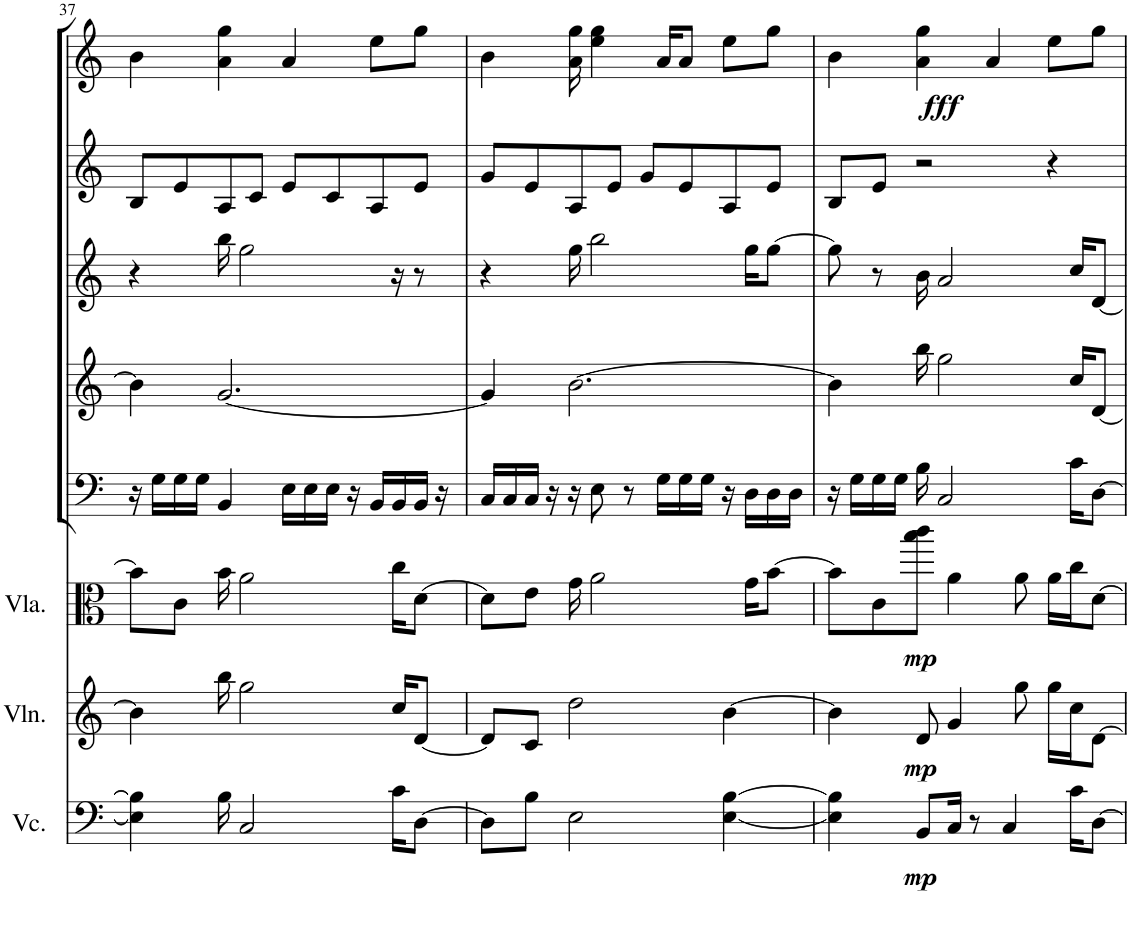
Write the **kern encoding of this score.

**kern	**dynam	**kern	**dynam	**kern	**dynam	**kern	**kern	**kern	**kern	**kern	**dynam
*part8	*part8	*part7	*part7	*part6	*part6	*part5	*part4	*part3	*part2	*part1	*part1
*staff8	*staff8	*staff7	*staff7	*staff6	*staff6	*staff5	*staff4	*staff3	*staff2	*staff1	*staff1
*I"Violoncello	*	*I"Violin	*	*I"Viola	*	*I"Bassoon	*I"Horn in F	*I"Bb Clarinet	*I"Oboe	*I"Flute	*
*I'Vc.	*	*I'Vln.	*	*I'Vla.	*	*I'Bsn	*I'Hn	*I'Cl	*I'Ob	*I'Fl	*
!!LO:PB:g=z
*clefF4	*	*clefG2	*	*clefC3	*	*clefF4	*clefG2	*clefG2	*clefG2	*clefG2	*
*	*	*	*	*	*	*	*ITrd4c7	*ITrd1c2	*	*	*
*k[]	*	*k[]	*	*k[]	*	*k[]	*k[]	*k[]	*k[]	*k[]	*
*M4/4	*	*M4/4	*	*M4/4	*	*M4/4	*M4/4	*M4/4	*M4/4	*M4/4	*
=37	=37	=37	=37	=37	=37	=37	=37	=37	=37	=37	=37
4E\] 4B\]	.	4b\]	.	8b\L]	.	16r	4b\]	4r	8B/L	4b\	.
.	.	.	.	.	.	16G\LL	.	.	.	.	.
.	.	.	.	8c\J	.	16G\	.	.	8e/	.	.
.	.	.	.	.	.	16G\JJ	.	.	.	.	.
16B\	.	16bb\	.	16b\	.	4BB/	[2.g/	16bb\	8A/	4a\ 4gg\	.
2C/	.	2gg\	.	2a\	.	.	.	2gg\	.	.	.
.	.	.	.	.	.	.	.	.	8c/J	.	.
.	.	.	.	.	.	16E\LL	.	.	8e/L	4a/	.
.	.	.	.	.	.	16E\	.	.	.	.	.
.	.	.	.	.	.	16E\JJ	.	.	8c/	.	.
.	.	.	.	.	.	16r	.	.	.	.	.
.	.	.	.	.	.	16BB/LL	.	.	8A/	8ee\L	.
16c\KL	.	16cc/KL	.	16cc\KL	.	16BB/	.	16r	.	.	.
[8D\J	.	[8d/J	.	[8d\J	.	16BB/JJ	.	8r	8e/J	8gg\J	.
.	.	.	.	.	.	16r	.	.	.	.	.
=38	=38	=38	=38	=38	=38	=38	=38	=38	=38	=38	=38
8D\L]	.	8d/L]	.	8d\L]	.	16C/LL	4g/]	4r	8g/L	4b\	.
.	.	.	.	.	.	16C/	.	.	.	.	.
8B\J	.	8c/J	.	8e\J	.	16C/JJ	.	.	8e/	.	.
.	.	.	.	.	.	16r	.	.	.	.	.
2E\	.	2dd\	.	16g\	.	16r	[2.b\	16gg\	8A/	16a\ 16gg\	.
.	.	.	.	2a\	.	8E\	.	2bb\	.	4ee\ 4gg\	.
.	.	.	.	.	.	.	.	.	8e/J	.	.
.	.	.	.	.	.	8r	.	.	.	.	.
.	.	.	.	.	.	.	.	.	8g/L	.	.
.	.	.	.	.	.	16G\LL	.	.	.	16a/KL	.
.	.	.	.	.	.	16G\	.	.	8e/	8a/J	.
.	.	.	.	.	.	16G\JJ	.	.	.	.	.
[4E\ [4B\	.	[4b\	.	.	.	16r	.	.	8A/	8ee\L	.
.	.	.	.	16g\KL	.	16D\LL	.	16gg\KL	.	.	.
.	.	.	.	[8b\J	.	16D\	.	[8gg\J	8e/J	8gg\J	.
.	.	.	.	.	.	16D\JJ	.	.	.	.	.
=39	=39	=39	=39	=39	=39	=39	=39	=39	=39	=39	=39
4E\] 4B\]	.	4b\]	.	8b\L]	.	16r	4b\]	8gg\]	8B/L	4b\	.
.	.	.	.	.	.	16G\LL	.	.	.	.	.
.	.	.	.	8c\	.	16G\	.	8r	8e/J	.	.
.	.	.	.	.	.	16G\JJ	.	.	.	.	.
!	!LO:DY:b	!	!LO:DY:b	!	!LO:DY:b	!	!	!	!	!	!LO:DY:b
8BB/L	mp	8d/	mp	8bb\ 8ccc\J	mp	16B\	16bb\	16b\	2r	4a\ 4gg\	fff
.	.	.	.	.	.	2C/	2gg\	2a/	.	.	.
16C/Jk	.	4g/	.	4a\	.	.	.	.	.	.	.
8r	.	.	.	.	.	.	.	.	.	.	.
.	.	.	.	.	.	.	.	.	.	4a/	.
4C/	.	.	.	.	.	.	.	.	.	.	.
.	.	8gg\	.	8a\	.	.	.	.	.	.	.
.	.	16gg\LL	.	16a\LL	.	.	.	.	4r	8ee\L	.
16c\KL	.	16cc\J	.	16cc\J	.	16c\KL	16cc/KL	16cc/KL	.	.	.
[8D\J	.	[8d\J	.	[8d\J	.	[8D\J	[8d/J	[8d/J	.	8gg\J	.
=	=	=	=	=	=	=	=	=	=	=	=
*-	*-	*-	*-	*-	*-	*-	*-	*-	*-	*-	*-
